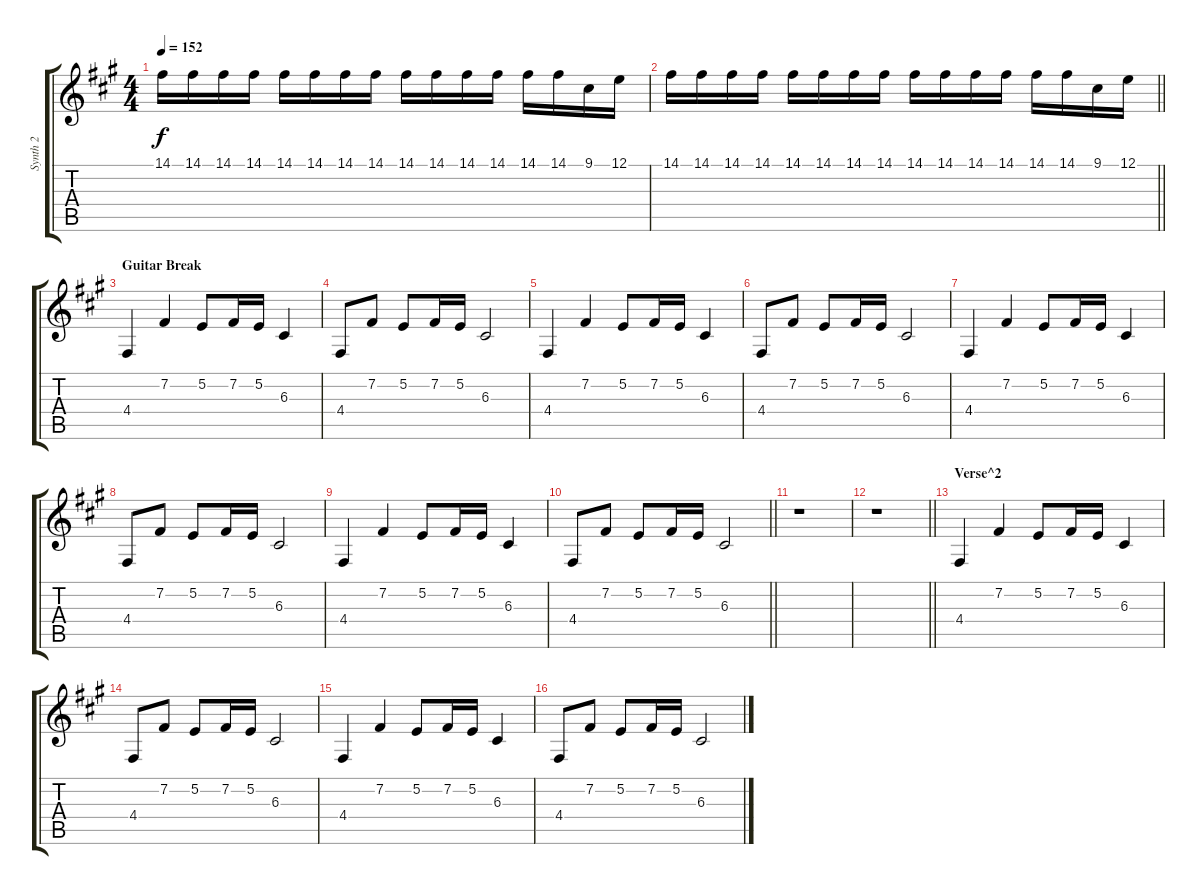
\track ("Synth 2" "Synth 2") {instrument lead1square}
\staff {score tabs}
\tuning (E4 B3 G3 D3 A2 E2) {hide}
\ts (4 4)
\tempo 152
\clef g2
\ks f#minor
14.1.16{dy f} 14.1.16 14.1.16 14.1.16 14.1.16 14.1.16 14.1.16 14.1.16 14.1.16 14.1.16 14.1.16 14.1.16 14.1.16 14.1.16 9.1.16 12.1.16 |
\barLineRight lightlight
14.1.16 14.1.16 14.1.16 14.1.16 14.1.16 14.1.16 14.1.16 14.1.16 14.1.16 14.1.16 14.1.16 14.1.16 14.1.16 14.1.16 9.1.16 12.1.16 |
\section ("" "Guitar Break")
4.4.4 7.2.4 5.2.8 7.2.16 5.2.16 6.3.4 |
4.4.8 7.2.8 5.2.8 7.2.16 5.2.16 6.3.2 |
4.4.4 7.2.4 5.2.8 7.2.16 5.2.16 6.3.4 |
4.4.8 7.2.8 5.2.8 7.2.16 5.2.16 6.3.2 |
4.4.4 7.2.4 5.2.8 7.2.16 5.2.16 6.3.4 |
4.4.8 7.2.8 5.2.8 7.2.16 5.2.16 6.3.2 |
4.4.4 7.2.4 5.2.8 7.2.16 5.2.16 6.3.4 |
\barLineRight lightlight
4.4.8 7.2.8 5.2.8 7.2.16 5.2.16 6.3.2 |
r.1 |
\barLineRight lightlight
r.1 |
\section ("" "Verse^2")
4.4.4 7.2.4 5.2.8 7.2.16 5.2.16 6.3.4 |
4.4.8 7.2.8 5.2.8 7.2.16 5.2.16 6.3.2 |
4.4.4 7.2.4 5.2.8 7.2.16 5.2.16 6.3.4 |
4.4.8 7.2.8 5.2.8 7.2.16 5.2.16 6.3.2
